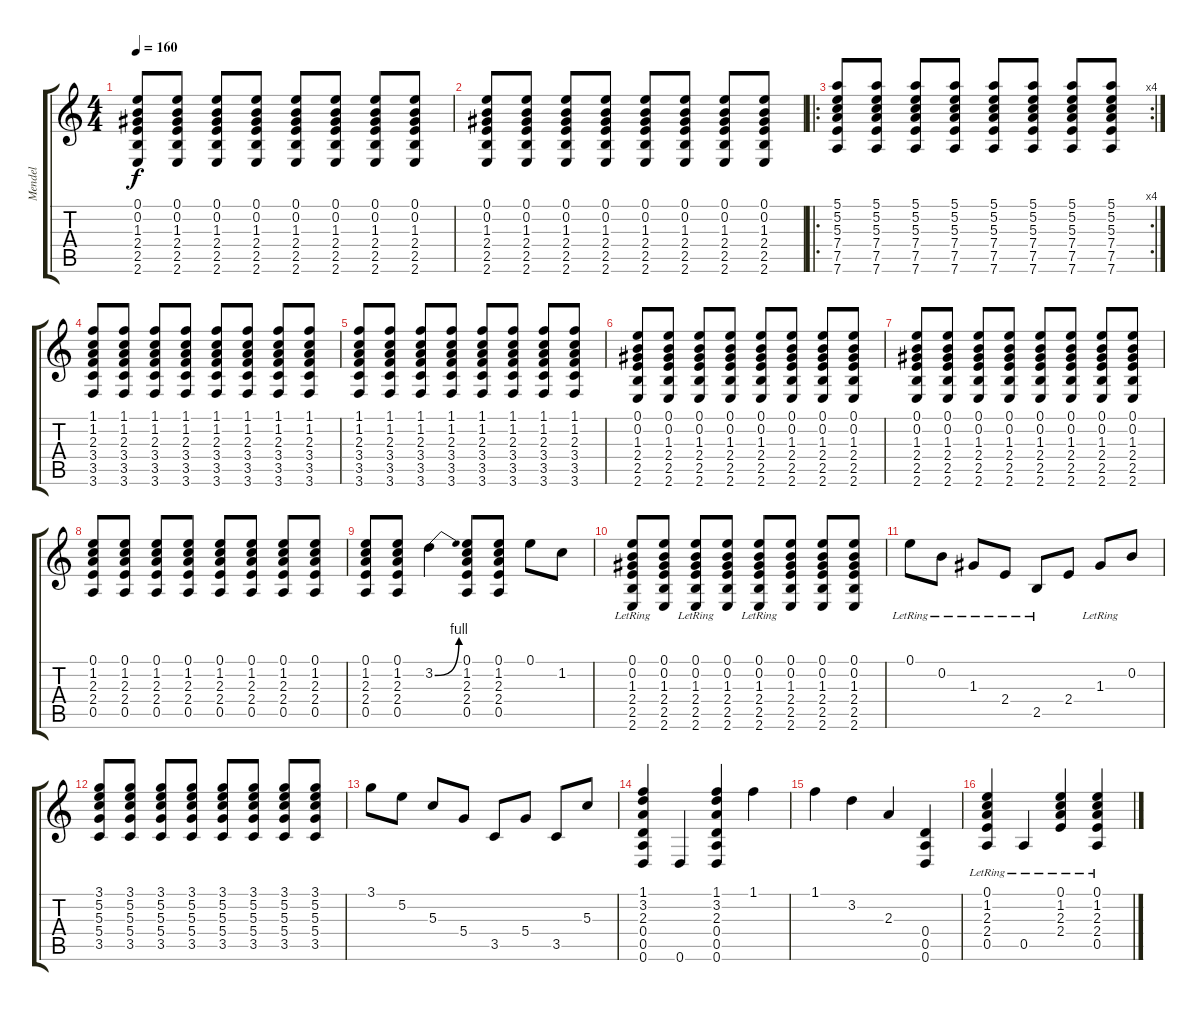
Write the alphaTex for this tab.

\track ("Mendel" "Mendel") {instrument overdrivenguitar}
\staff {score tabs}
\tuning (E4 B3 G3 D3 A2 D2) {hide}
\ts (4 4)
\tempo 160
\clef g2
\ks c
(0.1 0.2 1.3 2.4 2.5 2.6).8{dy f} (0.1 0.2 1.3 2.4 2.5 2.6).8 (0.1 0.2 1.3 2.4 2.5 2.6).8 (0.1 0.2 1.3 2.4 2.5 2.6).8 (0.1 0.2 1.3 2.4 2.5 2.6).8 (0.1 0.2 1.3 2.4 2.5 2.6).8 (0.1 0.2 1.3 2.4 2.5 2.6).8 (0.1 0.2 1.3 2.4 2.5 2.6).8 |
(0.1 0.2 1.3 2.4 2.5 2.6).8 (0.1 0.2 1.3 2.4 2.5 2.6).8 (0.1 0.2 1.3 2.4 2.5 2.6).8 (0.1 0.2 1.3 2.4 2.5 2.6).8 (0.1 0.2 1.3 2.4 2.5 2.6).8 (0.1 0.2 1.3 2.4 2.5 2.6).8 (0.1 0.2 1.3 2.4 2.5 2.6).8 (0.1 0.2 1.3 2.4 2.5 2.6).8 |
\ro
\rc 4
(5.1 5.2 5.3 7.4 7.5 7.6).8 (5.1 5.2 5.3 7.4 7.5 7.6).8 (5.1 5.2 5.3 7.4 7.5 7.6).8 (5.1 5.2 5.3 7.4 7.5 7.6).8 (5.1 5.2 5.3 7.4 7.5 7.6).8 (5.1 5.2 5.3 7.4 7.5 7.6).8 (5.1 5.2 5.3 7.4 7.5 7.6).8 (5.1 5.2 5.3 7.4 7.5 7.6).8 |
(1.1 1.2 2.3 3.4 3.5 3.6).8 (1.1 1.2 2.3 3.4 3.5 3.6).8 (1.1 1.2 2.3 3.4 3.5 3.6).8 (1.1 1.2 2.3 3.4 3.5 3.6).8 (1.1 1.2 2.3 3.4 3.5 3.6).8 (1.1 1.2 2.3 3.4 3.5 3.6).8 (1.1 1.2 2.3 3.4 3.5 3.6).8 (1.1 1.2 2.3 3.4 3.5 3.6).8 |
(1.1 1.2 2.3 3.4 3.5 3.6).8 (1.1 1.2 2.3 3.4 3.5 3.6).8 (1.1 1.2 2.3 3.4 3.5 3.6).8 (1.1 1.2 2.3 3.4 3.5 3.6).8 (1.1 1.2 2.3 3.4 3.5 3.6).8 (1.1 1.2 2.3 3.4 3.5 3.6).8 (1.1 1.2 2.3 3.4 3.5 3.6).8 (1.1 1.2 2.3 3.4 3.5 3.6).8 |
(0.1 0.2 1.3 2.4 2.5 2.6).8 (0.1 0.2 1.3 2.4 2.5 2.6).8 (0.1 0.2 1.3 2.4 2.5 2.6).8 (0.1 0.2 1.3 2.4 2.5 2.6).8 (0.1 0.2 1.3 2.4 2.5 2.6).8 (0.1 0.2 1.3 2.4 2.5 2.6).8 (0.1 0.2 1.3 2.4 2.5 2.6).8 (0.1 0.2 1.3 2.4 2.5 2.6).8 |
(0.1 0.2 1.3 2.4 2.5 2.6).8 (0.1 0.2 1.3 2.4 2.5 2.6).8 (0.1 0.2 1.3 2.4 2.5 2.6).8 (0.1 0.2 1.3 2.4 2.5 2.6).8 (0.1 0.2 1.3 2.4 2.5 2.6).8 (0.1 0.2 1.3 2.4 2.5 2.6).8 (0.1 0.2 1.3 2.4 2.5 2.6).8 (0.1 0.2 1.3 2.4 2.5 2.6).8 |
(0.1 1.2 2.3 2.4 0.5).8 (0.1 1.2 2.3 2.4 0.5).8 (0.1 1.2 2.3 2.4 0.5).8 (0.1 1.2 2.3 2.4 0.5).8 (0.1 1.2 2.3 2.4 0.5).8 (0.1 1.2 2.3 2.4 0.5).8 (0.1 1.2 2.3 2.4 0.5).8 (0.1 1.2 2.3 2.4 0.5).8 |
(0.1 1.2 2.3 2.4 0.5).8 (0.1 1.2 2.3 2.4 0.5).8 3.2{be (bend 0 0 60 4)}.4 (0.1 1.2 2.3 2.4 0.5).8 (0.1 1.2 2.3 2.4 0.5).8 0.1.8 1.2.8 |
(0.1{lr} 0.2 1.3 2.4 2.5 2.6).8 (0.1 0.2 1.3 2.4 2.5 2.6).8 (0.1 0.2 1.3{lr} 2.4 2.5 2.6).8 (0.1 0.2 1.3 2.4 2.5 2.6).8 (0.1 0.2 1.3 2.4 2.5{lr} 2.6).8 (0.1 0.2 1.3 2.4 2.5 2.6).8 (0.1 0.2 1.3 2.4 2.5 2.6).8 (0.1 0.2 1.3 2.4 2.5 2.6).8 |
0.1{lr}.8 0.2{lr}.8 1.3{lr}.8 2.4{lr}.8 2.5{lr}.8 2.4.8 1.3{lr}.8 0.2.8 |
(3.1 5.2 5.3 5.4 3.5).8 (3.1 5.2 5.3 5.4 3.5).8 (3.1 5.2 5.3 5.4 3.5).8 (3.1 5.2 5.3 5.4 3.5).8 (3.1 5.2 5.3 5.4 3.5).8 (3.1 5.2 5.3 5.4 3.5).8 (3.1 5.2 5.3 5.4 3.5).8 (3.1 5.2 5.3 5.4 3.5).8 |
3.1.8 5.2.8 5.3.8 5.4.8 3.5.8 5.4.8 3.5.8 5.3.8 |
(1.1 3.2 2.3 0.4 0.5 0.6).4 0.6.4 (1.1 3.2 2.3 0.4 0.5 0.6).4 1.1.4 |
1.1.4 3.2.4 2.3.4 (0.4 0.5 0.6).4 |
(0.1 1.2 2.3 2.4{lr} 0.5).4 0.5{lr}.4 (0.1 1.2 2.3 2.4{lr}).4 (0.1 1.2 2.3 2.4 0.5{lr}).4
